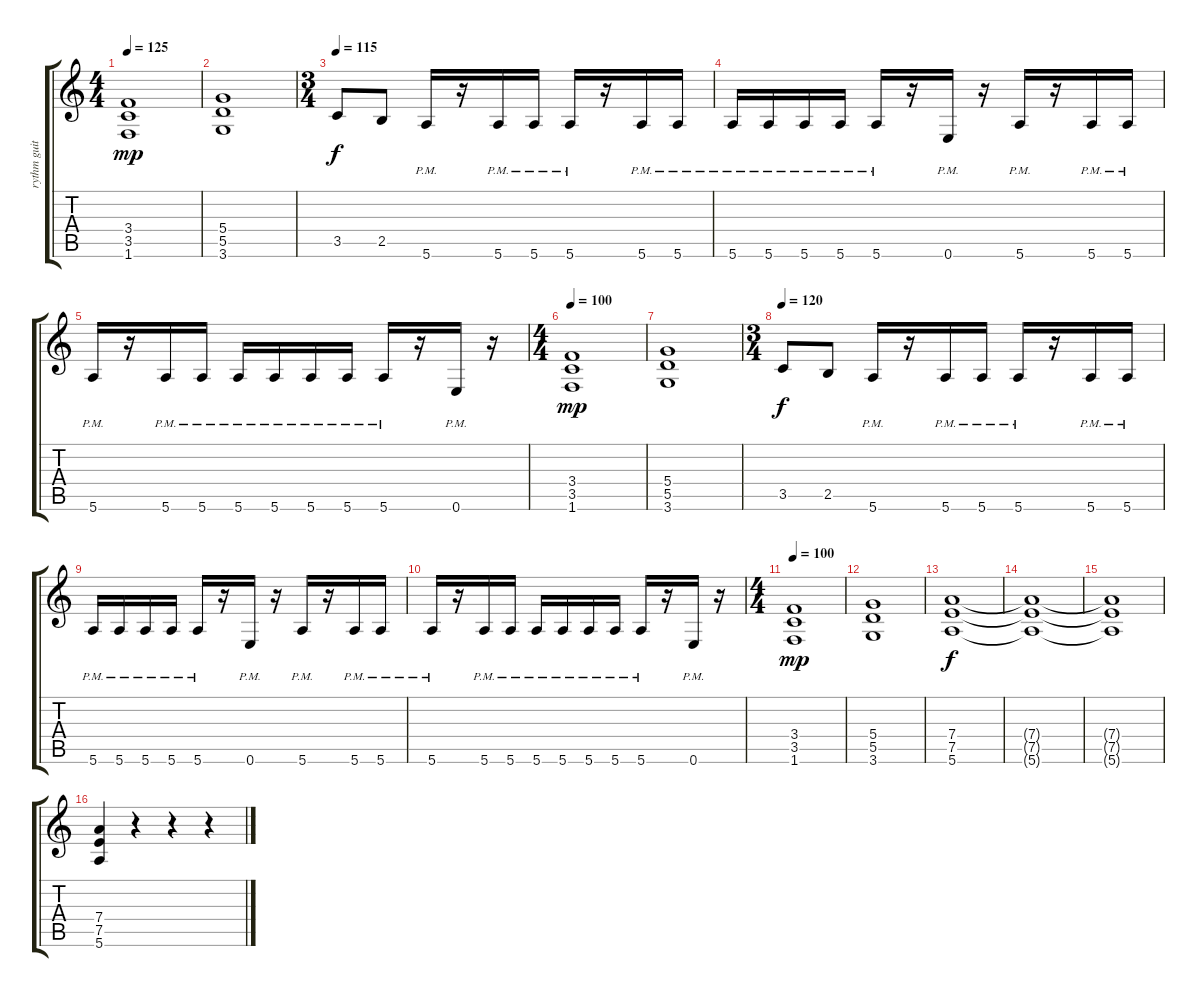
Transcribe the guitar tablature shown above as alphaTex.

\track ("rythm guitar" "rythm guit") {instrument distortionguitar}
\staff {score tabs}
\tuning (E4 B3 G3 D3 A2 E2) {hide}
\ts (4 4)
\tempo 125
\clef g2
\ks c
(3.4 3.5 1.6).1{dy mp} |
(5.4 5.5 3.6).1 |
\ts (3 4)
\tempo 115
3.5.8{dy f} 2.5.8 5.6{pm}.16 r.16 5.6{pm}.16 5.6{pm}.16 5.6{pm}.16 r.16 5.6{pm}.16 5.6{pm}.16 |
5.6{pm}.16 5.6{pm}.16 5.6{pm}.16 5.6{pm}.16 5.6{pm}.16 r.16 0.6{pm}.16 r.16 5.6{pm}.16 r.16 5.6{pm}.16 5.6{pm}.16 |
5.6{pm}.16 r.16 5.6{pm}.16 5.6{pm}.16 5.6{pm}.16 5.6{pm}.16 5.6{pm}.16 5.6{pm}.16 5.6{pm}.16 r.16 0.6{pm}.16 r.16 |
\ts (4 4)
\tempo 100
(3.4 3.5 1.6).1{dy mp instrument distortionguitar} |
(5.4 5.5 3.6).1 |
\ts (3 4)
\tempo 115
\tempo 120
3.5.8{dy f} 2.5.8 5.6{pm}.16 r.16 5.6{pm}.16 5.6{pm}.16 5.6{pm}.16 r.16 5.6{pm}.16 5.6{pm}.16 |
5.6{pm}.16 5.6{pm}.16 5.6{pm}.16 5.6{pm}.16 5.6{pm}.16 r.16 0.6{pm}.16 r.16 5.6{pm}.16 r.16 5.6{pm}.16 5.6{pm}.16 |
5.6{pm}.16 r.16 5.6{pm}.16 5.6{pm}.16 5.6{pm}.16 5.6{pm}.16 5.6{pm}.16 5.6{pm}.16 5.6{pm}.16 r.16 0.6{pm}.16 r.16 |
\ts (4 4)
\tempo 100
(3.4 3.5 1.6).1{dy mp instrument distortionguitar} |
(5.4 5.5 3.6).1 |
(7.4 7.5 5.6).1{dy f} |
(7.4{t} 7.5{t} 5.6{t}).1 |
(7.4{t} 7.5{t} 5.6{t}).1 |
(7.4 7.5 5.6).4 r.4 r.4 r.4
